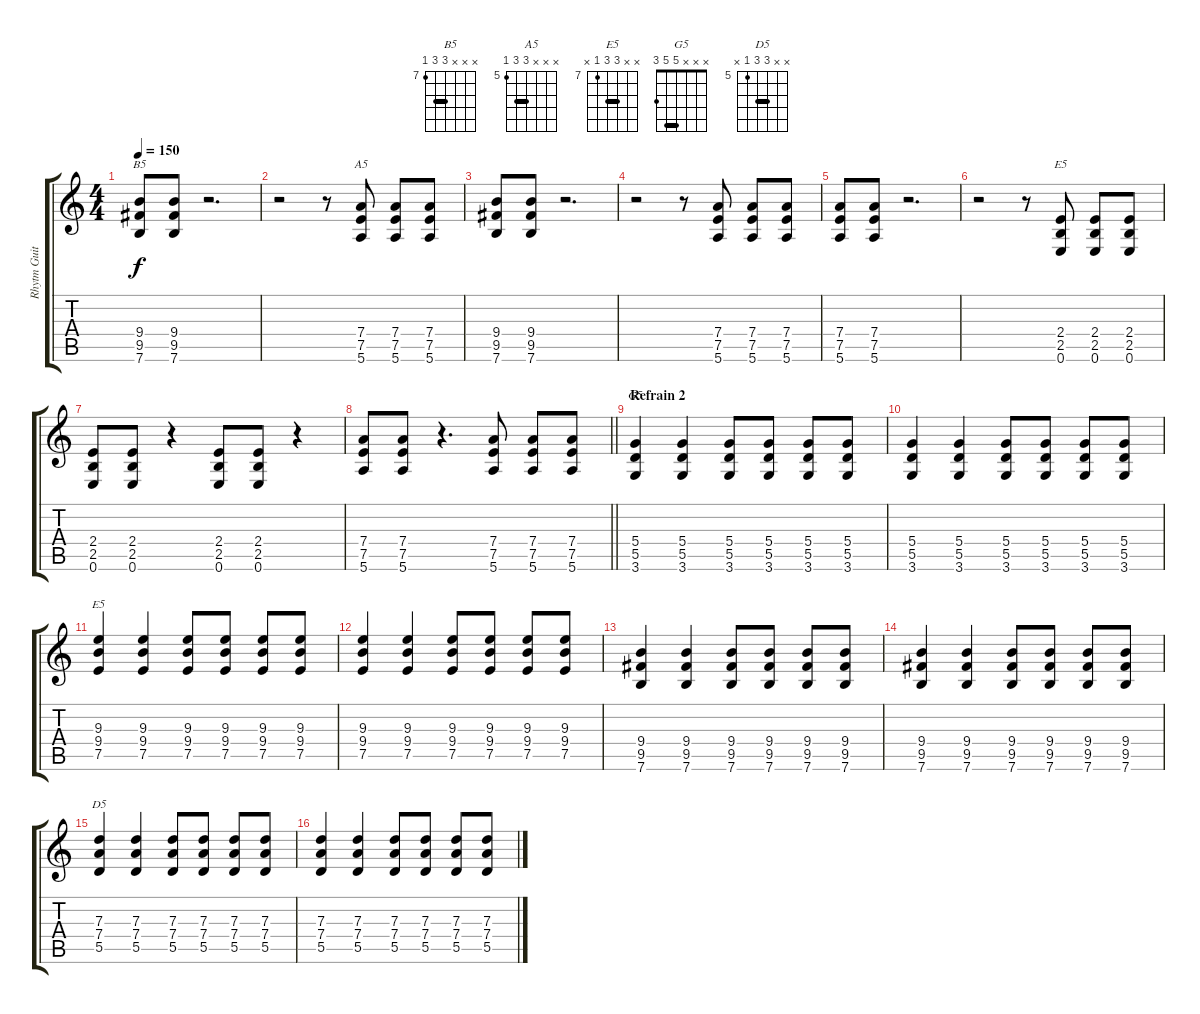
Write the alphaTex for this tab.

\track ("Rhytm Guitar" "Rhytm Guit") {instrument distortionguitar}
\staff {score tabs}
\tuning (E4 B3 G3 D3 A2 E2) {hide}
\chord ("B5" x x x 9 9 7) {firstfret 7 barre 9}
\chord ("A5" x x x 7 7 5) {firstfret 5 barre 7}
\chord ("E5" x x x 2 2 0) {barre 2}
\chord ("G5" x x x 5 5 3) {barre 5}
\chord ("E5" x x 9 9 7 x) {firstfret 7 barre 9}
\chord ("D5" x x 7 7 5 x) {firstfret 5 barre 7}
\ts (4 4)
\tempo 150
\clef g2
\ks c
(9.4 9.5 7.6).8{ch "B5" dy f} (9.4 9.5 7.6).8 r.2{d} |
r.2 r.8 (7.4 7.5 5.6).8{ch "A5"} (7.4 7.5 5.6).8 (7.4 7.5 5.6).8 |
(9.4 9.5 7.6).8 (9.4 9.5 7.6).8 r.2{d} |
r.2 r.8 (7.4 7.5 5.6).8 (7.4 7.5 5.6).8 (7.4 7.5 5.6).8 |
(7.4 7.5 5.6).8 (7.4 7.5 5.6).8 r.2{d} |
r.2 r.8 (2.4 2.5 0.6).8{ch "E5"} (2.4 2.5 0.6).8 (2.4 2.5 0.6).8 |
(2.4 2.5 0.6).8 (2.4 2.5 0.6).8 r.4 (2.4 2.5 0.6).8 (2.4 2.5 0.6).8 r.4 |
\barLineRight lightlight
(7.4 7.5 5.6).8 (7.4 7.5 5.6).8 r.4{d} (7.4 7.5 5.6).8 (7.4 7.5 5.6).8 (7.4 7.5 5.6).8 |
\section ("" "Refrain 2")
(5.4 5.5 3.6).4{ch "G5"} (5.4 5.5 3.6).4 (5.4 5.5 3.6).8 (5.4 5.5 3.6).8 (5.4 5.5 3.6).8 (5.4 5.5 3.6).8 |
(5.4 5.5 3.6).4 (5.4 5.5 3.6).4 (5.4 5.5 3.6).8 (5.4 5.5 3.6).8 (5.4 5.5 3.6).8 (5.4 5.5 3.6).8 |
(9.3 9.4 7.5).4{ch "E5"} (9.3 9.4 7.5).4 (9.3 9.4 7.5).8 (9.3 9.4 7.5).8 (9.3 9.4 7.5).8 (9.3 9.4 7.5).8 |
(9.3 9.4 7.5).4 (9.3 9.4 7.5).4 (9.3 9.4 7.5).8 (9.3 9.4 7.5).8 (9.3 9.4 7.5).8 (9.3 9.4 7.5).8 |
(9.4 9.5 7.6).4 (9.4 9.5 7.6).4 (9.4 9.5 7.6).8 (9.4 9.5 7.6).8 (9.4 9.5 7.6).8 (9.4 9.5 7.6).8 |
(9.4 9.5 7.6).4 (9.4 9.5 7.6).4 (9.4 9.5 7.6).8 (9.4 9.5 7.6).8 (9.4 9.5 7.6).8 (9.4 9.5 7.6).8 |
(7.3 7.4 5.5).4{ch "D5"} (7.3 7.4 5.5).4 (7.3 7.4 5.5).8 (7.3 7.4 5.5).8 (7.3 7.4 5.5).8 (7.3 7.4 5.5).8 |
(7.3 7.4 5.5).4 (7.3 7.4 5.5).4 (7.3 7.4 5.5).8 (7.3 7.4 5.5).8 (7.3 7.4 5.5).8 (7.3 7.4 5.5).8
